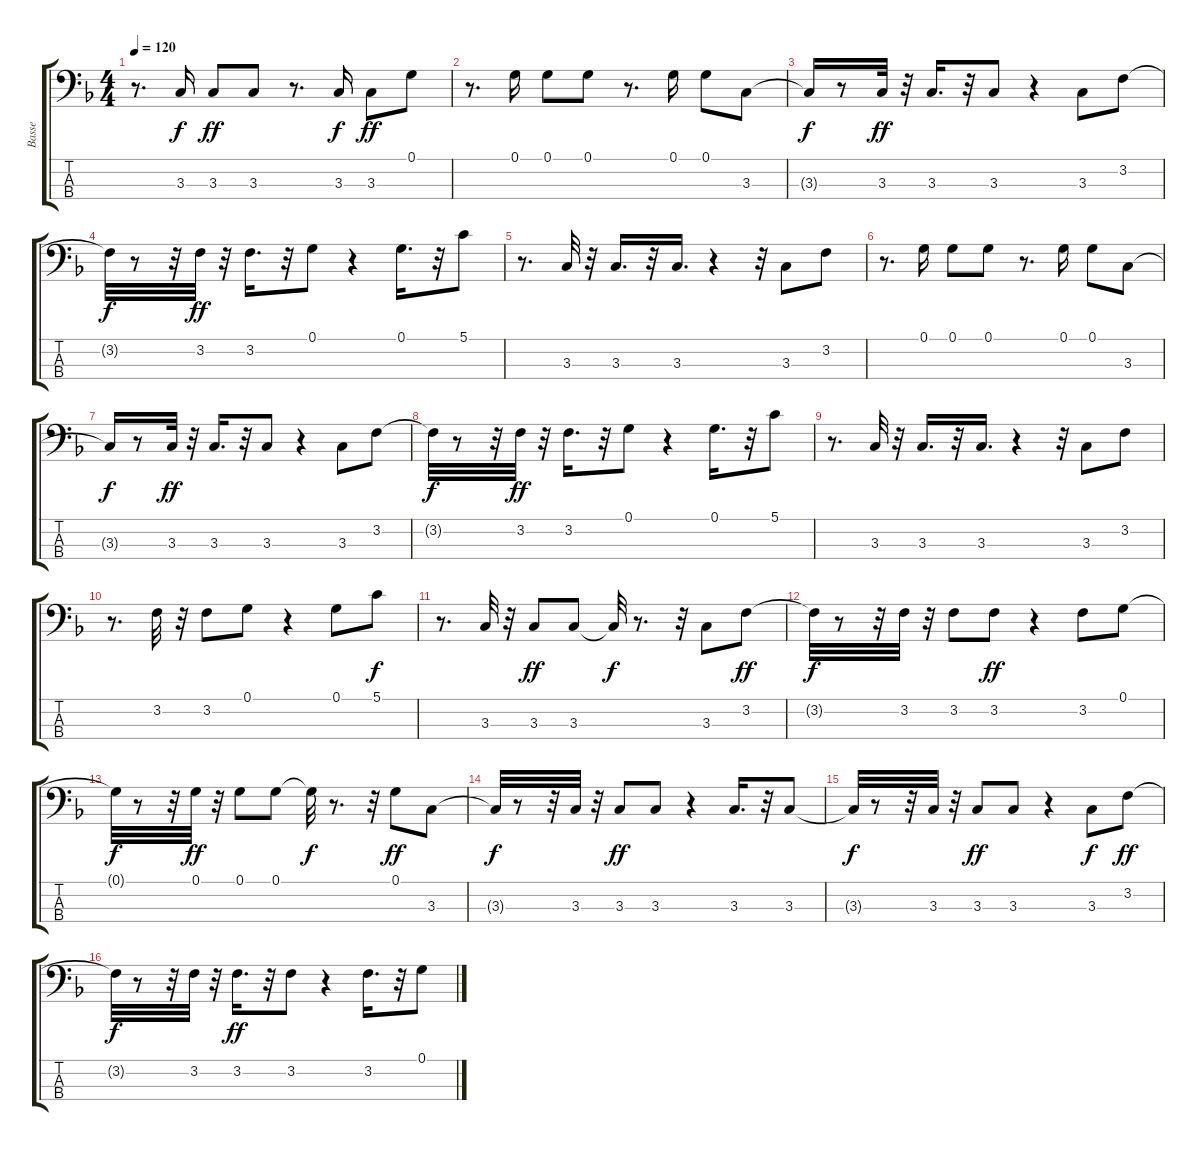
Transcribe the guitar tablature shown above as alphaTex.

\track ("Basse" "Basse") {instrument electricbassfinger}
\staff {score tabs}
\tuning (G2 D2 A1 E1) {hide}
\ts (4 4)
\tempo 120
\clef f4
\ks f
r.8{d dy ff} 3.3.16{dy f} 3.3.8{dy ff} 3.3.8 r.8{d} 3.3.16{dy f} 3.3.8{dy ff} 0.1.8 |
r.8{d} 0.1.16 0.1.8 0.1.8 r.8{d} 0.1.16 0.1.8 3.3.8 |
3.3{t}.16{dy f} r.8 3.3.32{dy ff} r.32 3.3.16{d} r.32 3.3.8 r.4 3.3.8 3.2.8 |
3.2{t}.32{dy f} r.8 r.32 3.2.32{dy ff} r.32 3.2.16{d} r.32 0.1.8 r.4 0.1.16{d} r.32 5.1.8 |
r.8{d} 3.3.32 r.32 3.3.16{d} r.32 3.3.16{d} r.4 r.32 3.3.8 3.2.8 |
r.8{d} 0.1.16 0.1.8 0.1.8 r.8{d} 0.1.16 0.1.8 3.3.8 |
3.3{t}.16{dy f} r.8 3.3.32{dy ff} r.32 3.3.16{d} r.32 3.3.8 r.4 3.3.8 3.2.8 |
3.2{t}.32{dy f} r.8 r.32 3.2.32{dy ff} r.32 3.2.16{d} r.32 0.1.8 r.4 0.1.16{d} r.32 5.1.8 |
r.8{d} 3.3.32 r.32 3.3.16{d} r.32 3.3.16{d} r.4 r.32 3.3.8 3.2.8 |
r.8{d} 3.2.32 r.32 3.2.8 0.1.8 r.4 0.1.8 5.1.8{dy f} |
r.8{d} 3.3.32 r.32 3.3.8{dy ff} 3.3.8 3.3{t}.32{dy f} r.8{d} r.32 3.3.8 3.2.8{dy ff} |
3.2{t}.32{dy f} r.8 r.32 3.2.32 r.32 3.2.8 3.2.8{dy ff} r.4 3.2.8 0.1.8 |
0.1{t}.32{dy f} r.8 r.32 0.1.32{dy ff} r.32 0.1.8 0.1.8 0.1{t}.32{dy f} r.8{d} r.32 0.1.8{dy ff} 3.3.8 |
3.3{t}.32{dy f} r.8 r.32 3.3.32 r.32 3.3.8{dy ff} 3.3.8 r.4 3.3.16{d} r.32 3.3.8 |
3.3{t}.32{dy f} r.8 r.32 3.3.32 r.32 3.3.8{dy ff} 3.3.8 r.4 3.3.8{dy f} 3.2.8{dy ff} |
3.2{t}.32{dy f} r.8 r.32 3.2.32 r.32 3.2.16{d dy ff} r.32 3.2.8 r.4 3.2.16{d} r.32 0.1.8
